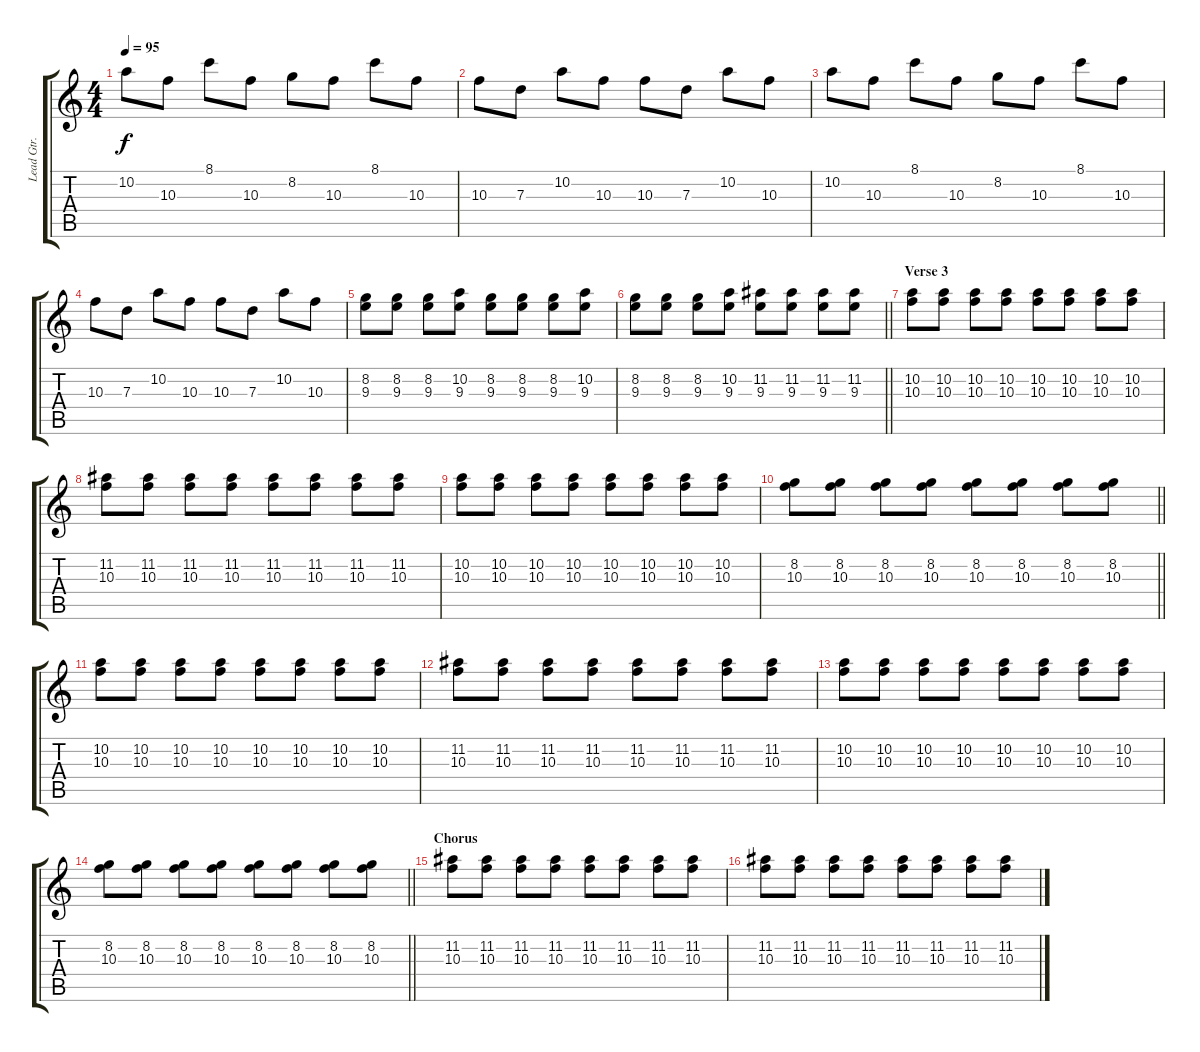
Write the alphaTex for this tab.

\track ("Lead Gtr." "Lead Gtr.") {instrument acousticguitarsteel}
\staff {score tabs}
\tuning (E4 B3 G3 D3 A2 E2) {hide}
\ts (4 4)
\tempo 95
\clef g2
\ks c
10.2.8{dy f} 10.3.8 8.1.8 10.3.8 8.2.8 10.3.8 8.1.8 10.3.8 |
10.3.8 7.3.8 10.2.8 10.3.8 10.3.8 7.3.8 10.2.8 10.3.8 |
10.2.8 10.3.8 8.1.8 10.3.8 8.2.8 10.3.8 8.1.8 10.3.8 |
10.3.8 7.3.8 10.2.8 10.3.8 10.3.8 7.3.8 10.2.8 10.3.8 |
(8.2 9.3).8 (8.2 9.3).8 (8.2 9.3).8 (10.2 9.3).8 (8.2 9.3).8 (8.2 9.3).8 (8.2 9.3).8 (10.2 9.3).8 |
\barLineRight lightlight
(8.2 9.3).8 (8.2 9.3).8 (8.2 9.3).8 (10.2 9.3).8 (11.2 9.3).8 (11.2 9.3).8 (11.2 9.3).8 (11.2 9.3).8 |
\section ("" "Verse 3")
(10.2 10.3).8 (10.2 10.3).8 (10.2 10.3).8 (10.2 10.3).8 (10.2 10.3).8 (10.2 10.3).8 (10.2 10.3).8 (10.2 10.3).8 |
(11.2 10.3).8 (11.2 10.3).8 (11.2 10.3).8 (11.2 10.3).8 (11.2 10.3).8 (11.2 10.3).8 (11.2 10.3).8 (11.2 10.3).8 |
(10.2 10.3).8 (10.2 10.3).8 (10.2 10.3).8 (10.2 10.3).8 (10.2 10.3).8 (10.2 10.3).8 (10.2 10.3).8 (10.2 10.3).8 |
\barLineRight lightlight
(8.2 10.3).8 (8.2 10.3).8 (8.2 10.3).8 (8.2 10.3).8 (8.2 10.3).8 (8.2 10.3).8 (8.2 10.3).8 (8.2 10.3).8 |
(10.2 10.3).8 (10.2 10.3).8 (10.2 10.3).8 (10.2 10.3).8 (10.2 10.3).8 (10.2 10.3).8 (10.2 10.3).8 (10.2 10.3).8 |
(11.2 10.3).8 (11.2 10.3).8 (11.2 10.3).8 (11.2 10.3).8 (11.2 10.3).8 (11.2 10.3).8 (11.2 10.3).8 (11.2 10.3).8 |
(10.2 10.3).8 (10.2 10.3).8 (10.2 10.3).8 (10.2 10.3).8 (10.2 10.3).8 (10.2 10.3).8 (10.2 10.3).8 (10.2 10.3).8 |
\barLineRight lightlight
(8.2 10.3).8 (8.2 10.3).8 (8.2 10.3).8 (8.2 10.3).8 (8.2 10.3).8 (8.2 10.3).8 (8.2 10.3).8 (8.2 10.3).8 |
\section ("" "Chorus")
(11.2 10.3).8 (11.2 10.3).8 (11.2 10.3).8 (11.2 10.3).8 (11.2 10.3).8 (11.2 10.3).8 (11.2 10.3).8 (11.2 10.3).8 |
(11.2 10.3).8 (11.2 10.3).8 (11.2 10.3).8 (11.2 10.3).8 (11.2 10.3).8 (11.2 10.3).8 (11.2 10.3).8 (11.2 10.3).8
